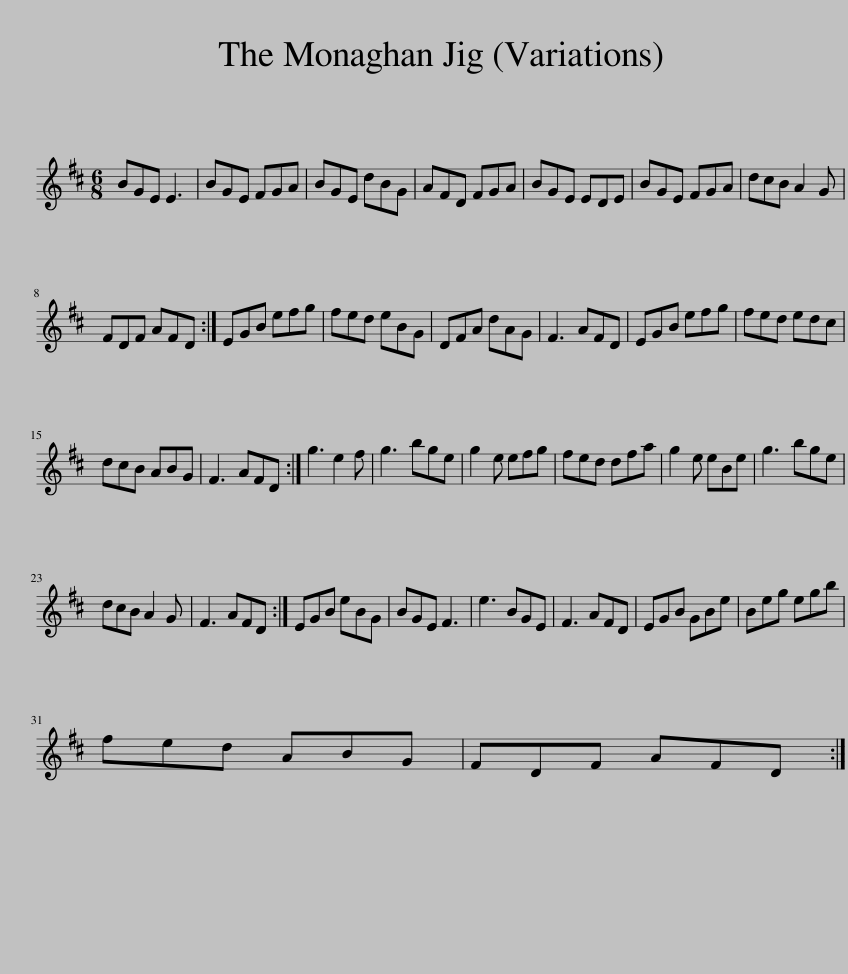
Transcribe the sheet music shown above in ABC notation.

X:1
L:1/8
M:6/8
I:linebreak $
K:D
V:1 treble
V:1
 BGE E3 | BGE FGA | BGE dBG | AFD FGA | BGE EDE | %5
 BGE FGA | dcB A2 G |$ FDF AFD :| EGB efg | fed eBG | %10
 DFA dAG | F3 AFD | EGB efg | fed edc |$ dcB ABG | %15
 F3 AFD :| g3 e2 f | g3 bge | g2 e efg | fed dfa | %20
 g2 e eBe | g3 bge |$ dcB A2 G | F3 AFD :| EGB eBG | %25
 BGE F3 | e3 BGE | F3 AFD | EGB GBe | Beg egb |$ %30
 fed ABG | FDF AFD :| %32
